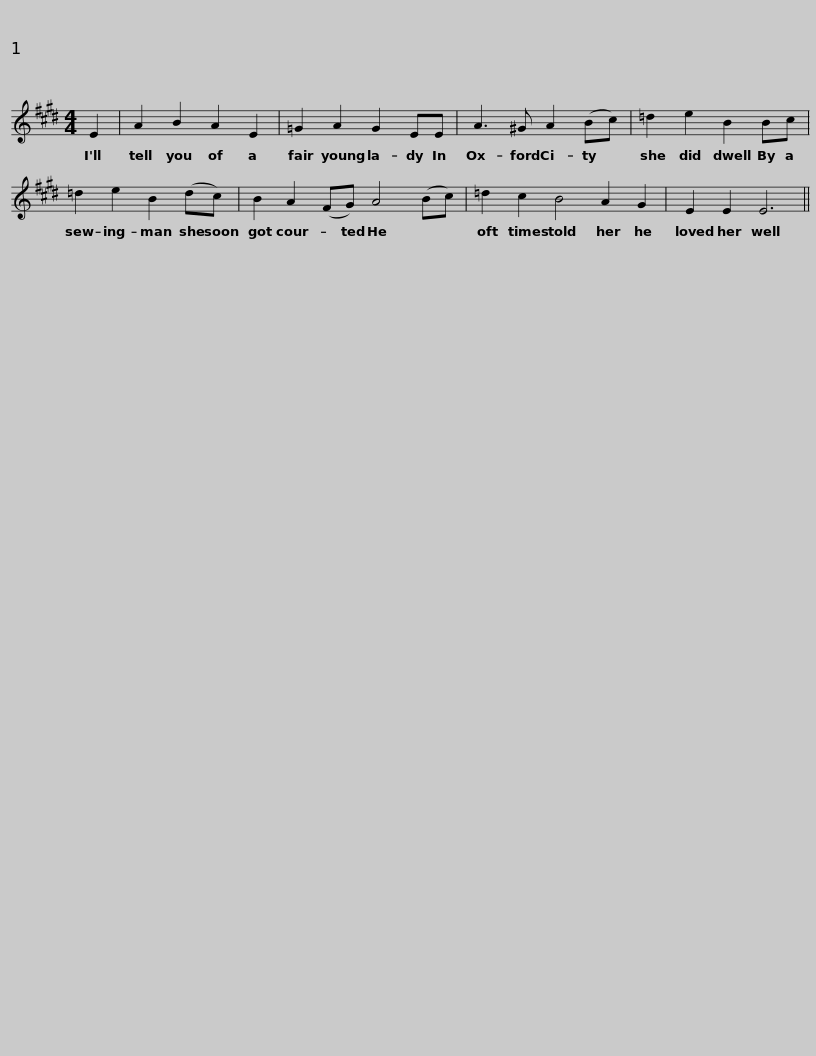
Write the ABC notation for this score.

X:1
L:1/8
M:4/4
I:linebreak $
K:E
V:1 treble
V:1
 E2 | A2 B2 A2 E2 | =G2 A2 G2 EE | A3 ^G A2 (Bc) | =d2 e2 B2 Bc |$ %5
 =d2 e2 B2 (dc) | B2 A2 (FG) A4 (Bc) | =d2 c2 B4 A2 G2 | E2 E2 E6 || %9
